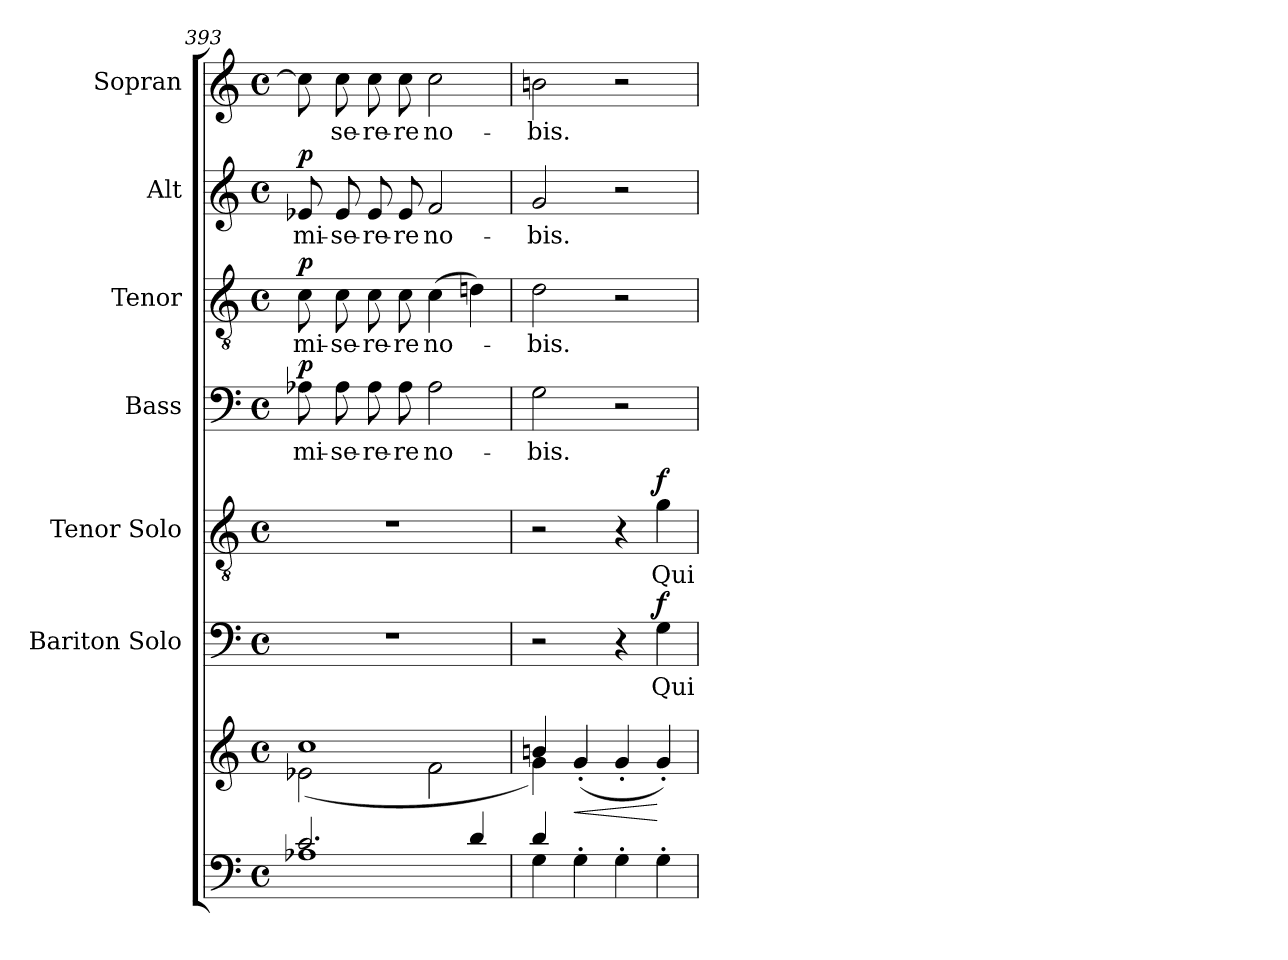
**kern	**kern	**dynam	**kern	**text	**dynam	**kern	**text	**dynam	**kern	**text	**dynam	**kern	**text	**dynam	**kern	**text	**dynam	**kern	**text
*part7	*part7	*part7	*part6	*part6	*part6	*part5	*part5	*part5	*part4	*part4	*part4	*part3	*part3	*part3	*part2	*part2	*part2	*part1	*part1
*staff8	*staff7	*staff7/8	*staff6	*staff6	*staff6	*staff5	*staff5	*staff5	*staff4	*staff4	*staff4	*staff3	*staff3	*staff3	*staff2	*staff2	*staff2	*staff1	*staff1
*	*	*	*I"Bariton Solo	*	*	*I"Tenor Solo	*	*	*I"Bass	*	*	*I"Tenor	*	*	*I"Alt	*	*	*I"Sopran	*
*	*	*	*	*	*	*	*	*	*I'B.	*	*	*I'T.	*	*	*I'A.	*	*	*I'S.	*
*clefF4	*clefG2	*	*clefF4	*	*	*clefGv2	*	*	*clefF4	*	*	*clefGv2	*	*	*clefG2	*	*	*clefG2	*
*k[]	*k[]	*	*k[]	*	*	*k[]	*	*	*k[]	*	*	*k[]	*	*	*k[]	*	*	*k[]	*
*C:	*C:	*	*C:	*	*	*C:	*	*	*C:	*	*	*C:	*	*	*C:	*	*	*C:	*
*M4/4	*M4/4	*	*M4/4	*	*	*M4/4	*	*	*M4/4	*	*	*M4/4	*	*	*M4/4	*	*	*M4/4	*
*met(c)	*met(c)	*	*met(c)	*	*	*met(c)	*	*	*met(c)	*	*	*met(c)	*	*	*met(c)	*	*	*met(c)	*
=393	=393	=393	=393	=393	=393	=393	=393	=393	=393	=393	=393	=393	=393	=393	=393	=393	=393	=393	=393
*^	*^	*	*	*	*	*	*	*	*	*	*	*	*	*	*	*	*	*	*
!	!	!	!	!	!	!	!	!	!	!	!	!LO:LY:b	!LO:DY:a	!	!LO:LY:b	!LO:DY:a	!	!LO:LY:b	!LO:DY:a	!	!
2.c/	1A-X	1cc	(<2e-X\	.	1r	.	.	1r	.	.	8A-X\	mi-	p	8c\	mi-	p	8e-X/	mi-	p	8cc\]	.
!	!	!	!	!	!	!	!	!	!	!	!	!LO:LY:b	!	!	!LO:LY:b	!	!	!LO:LY:b	!	!	!LO:LY:b
.	.	.	.	.	.	.	.	.	.	.	8A-\	-se-	.	8c\	-se-	.	8e-/	-se-	.	8cc\	-se-
!	!	!	!	!	!	!	!	!	!	!	!	!LO:LY:b	!	!	!LO:LY:b	!	!	!LO:LY:b	!	!	!LO:LY:b
.	.	.	.	.	.	.	.	.	.	.	8A-\	-re-	.	8c\	-re-	.	8e-/	-re-	.	8cc\	-re-
!	!	!	!	!	!	!	!	!	!	!	!	!LO:LY:b	!	!	!LO:LY:b	!	!	!LO:LY:b	!	!	!LO:LY:b
.	.	.	.	.	.	.	.	.	.	.	8A-\	-re	.	8c\	-re	.	8e-/	-re	.	8cc\	-re
!	!	!	!	!	!	!	!	!	!	!	!	!LO:LY:b	!	!	!LO:LY:b	!	!	!LO:LY:b	!	!	!LO:LY:b
.	.	.	2f\	.	.	.	.	.	.	.	2A-\	no-	.	(>4c\	no-	.	2f/	no-	.	2cc\	no-
4d/	.	.	.	.	.	.	.	.	.	.	.	.	.	4dn\)	.	.	.	.	.	.	.
=394	=394	=394	=394	=394	=394	=394	=394	=394	=394	=394	=394	=394	=394	=394	=394	=394	=394	=394	=394	=394	=394
!	!	!	!	!	!	!	!	!	!	!	!	!LO:LY:b	!	!	!LO:LY:b	!	!	!LO:LY:b	!	!	!LO:LY:b
4d/	4G\	4bn/	4g\)	.	2r	.	.	2r	.	.	2G\	-bis.	.	2d\	-bis.	.	2g/	-bis.	.	2bn\	-bis.
!	!	!	!	!LO:HP:b	!	!	!	!	!	!	!	!	!	!	!	!	!	!	!	!	!
2.ryy	4G'>\	(<4g'</	2.ryy	<	.	.	.	.	.	.	.	.	.	.	.	.	.	.	.	.	.
.	4G'>\	4g'</	.	.	4r	.	.	4r	.	.	2r	.	.	2r	.	.	2r	.	.	2r	.
!	!	!	!	!	!	!LO:LY:b	!LO:DY:a	!	!LO:LY:b	!LO:DY:a	!	!	!	!	!	!	!	!	!	!	!
.	4G'>\	4g'</)	.	[	4G\	Qui	f	4g\	Qui	f	.	.	.	.	.	.	.	.	.	.	.
*v	*v	*	*	*	*	*	*	*	*	*	*	*	*	*	*	*	*	*	*	*	*
*	*v	*v	*	*	*	*	*	*	*	*	*	*	*	*	*	*	*	*	*	*
=	=	=	=	=	=	=	=	=	=	=	=	=	=	=	=	=	=	=	=
*-	*-	*-	*-	*-	*-	*-	*-	*-	*-	*-	*-	*-	*-	*-	*-	*-	*-	*-	*-
